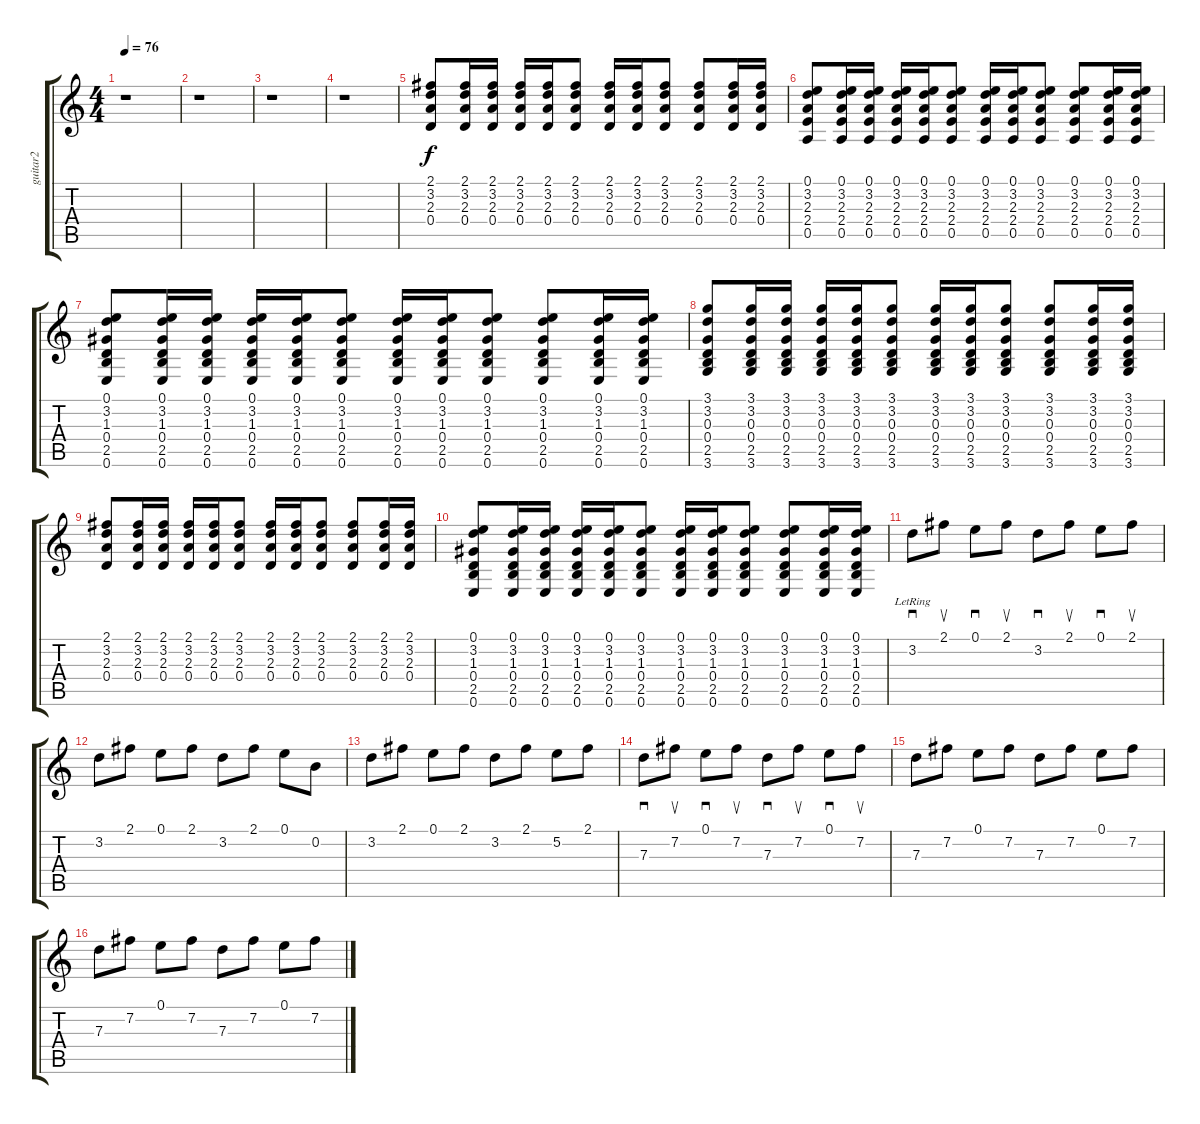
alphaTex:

\track ("guitar2" "guitar2") {instrument overdrivenguitar}
\staff {score tabs}
\tuning (E4 B3 G3 D3 A2 E2) {hide}
\ts (4 4)
\tempo 76
\clef g2
\ks c
r.1{dy f} |
r.1 |
r.1 |
r.1 |
(2.1 3.2 2.3 0.4).8 (2.1 3.2 2.3 0.4).16 (2.1 3.2 2.3 0.4).16 (2.1 3.2 2.3 0.4).16 (2.1 3.2 2.3 0.4).16 (2.1 3.2 2.3 0.4).8 (2.1 3.2 2.3 0.4).16 (2.1 3.2 2.3 0.4).16 (2.1 3.2 2.3 0.4).8 (2.1 3.2 2.3 0.4).8 (2.1 3.2 2.3 0.4).16 (2.1 3.2 2.3 0.4).16 |
(0.1 3.2 2.3 2.4 0.5).8 (0.1 3.2 2.3 2.4 0.5).16 (0.1 3.2 2.3 2.4 0.5).16 (0.1 3.2 2.3 2.4 0.5).16 (0.1 3.2 2.3 2.4 0.5).16 (0.1 3.2 2.3 2.4 0.5).8 (0.1 3.2 2.3 2.4 0.5).16 (0.1 3.2 2.3 2.4 0.5).16 (0.1 3.2 2.3 2.4 0.5).8 (0.1 3.2 2.3 2.4 0.5).8 (0.1 3.2 2.3 2.4 0.5).16 (0.1 3.2 2.3 2.4 0.5).16 |
(0.1 3.2 1.3 0.4 2.5 0.6).8 (0.1 3.2 1.3 0.4 2.5 0.6).16 (0.1 3.2 1.3 0.4 2.5 0.6).16 (0.1 3.2 1.3 0.4 2.5 0.6).16 (0.1 3.2 1.3 0.4 2.5 0.6).16 (0.1 3.2 1.3 0.4 2.5 0.6).8 (0.1 3.2 1.3 0.4 2.5 0.6).16 (0.1 3.2 1.3 0.4 2.5 0.6).16 (0.1 3.2 1.3 0.4 2.5 0.6).8 (0.1 3.2 1.3 0.4 2.5 0.6).8 (0.1 3.2 1.3 0.4 2.5 0.6).16 (0.1 3.2 1.3 0.4 2.5 0.6).16 |
(3.1 3.2 0.3 0.4 2.5 3.6).8 (3.1 3.2 0.3 0.4 2.5 3.6).16 (3.1 3.2 0.3 0.4 2.5 3.6).16 (3.1 3.2 0.3 0.4 2.5 3.6).16 (3.1 3.2 0.3 0.4 2.5 3.6).16 (3.1 3.2 0.3 0.4 2.5 3.6).8 (3.1 3.2 0.3 0.4 2.5 3.6).16 (3.1 3.2 0.3 0.4 2.5 3.6).16 (3.1 3.2 0.3 0.4 2.5 3.6).8 (3.1 3.2 0.3 0.4 2.5 3.6).8 (3.1 3.2 0.3 0.4 2.5 3.6).16 (3.1 3.2 0.3 0.4 2.5 3.6).16 |
(2.1 3.2 2.3 0.4).8 (2.1 3.2 2.3 0.4).16 (2.1 3.2 2.3 0.4).16 (2.1 3.2 2.3 0.4).16 (2.1 3.2 2.3 0.4).16 (2.1 3.2 2.3 0.4).8 (2.1 3.2 2.3 0.4).16 (2.1 3.2 2.3 0.4).16 (2.1 3.2 2.3 0.4).8 (2.1 3.2 2.3 0.4).8 (2.1 3.2 2.3 0.4).16 (2.1 3.2 2.3 0.4).16 |
(0.1 3.2 1.3 0.4 2.5 0.6).8 (0.1 3.2 1.3 0.4 2.5 0.6).16 (0.1 3.2 1.3 0.4 2.5 0.6).16 (0.1 3.2 1.3 0.4 2.5 0.6).16 (0.1 3.2 1.3 0.4 2.5 0.6).16 (0.1 3.2 1.3 0.4 2.5 0.6).8 (0.1 3.2 1.3 0.4 2.5 0.6).16 (0.1 3.2 1.3 0.4 2.5 0.6).16 (0.1 3.2 1.3 0.4 2.5 0.6).8 (0.1 3.2 1.3 0.4 2.5 0.6).8 (0.1 3.2 1.3 0.4 2.5 0.6).16 (0.1 3.2 1.3 0.4 2.5 0.6).16 |
3.2{lr}.8{sd} 2.1.8{su} 0.1.8{sd} 2.1.8{su} 3.2.8{sd} 2.1.8{su} 0.1.8{sd} 2.1.8{su} |
3.2.8 2.1.8 0.1.8 2.1.8 3.2.8 2.1.8 0.1.8 0.2.8 |
3.2.8 2.1.8 0.1.8 2.1.8 3.2.8 2.1.8 5.2.8 2.1.8 |
7.3.8{sd} 7.2.8{su} 0.1.8{sd} 7.2.8{su} 7.3.8{sd} 7.2.8{su} 0.1.8{sd} 7.2.8{su} |
7.3.8 7.2.8 0.1.8 7.2.8 7.3.8 7.2.8 0.1.8 7.2.8 |
7.3.8 7.2.8 0.1.8 7.2.8 7.3.8 7.2.8 0.1.8 7.2.8
